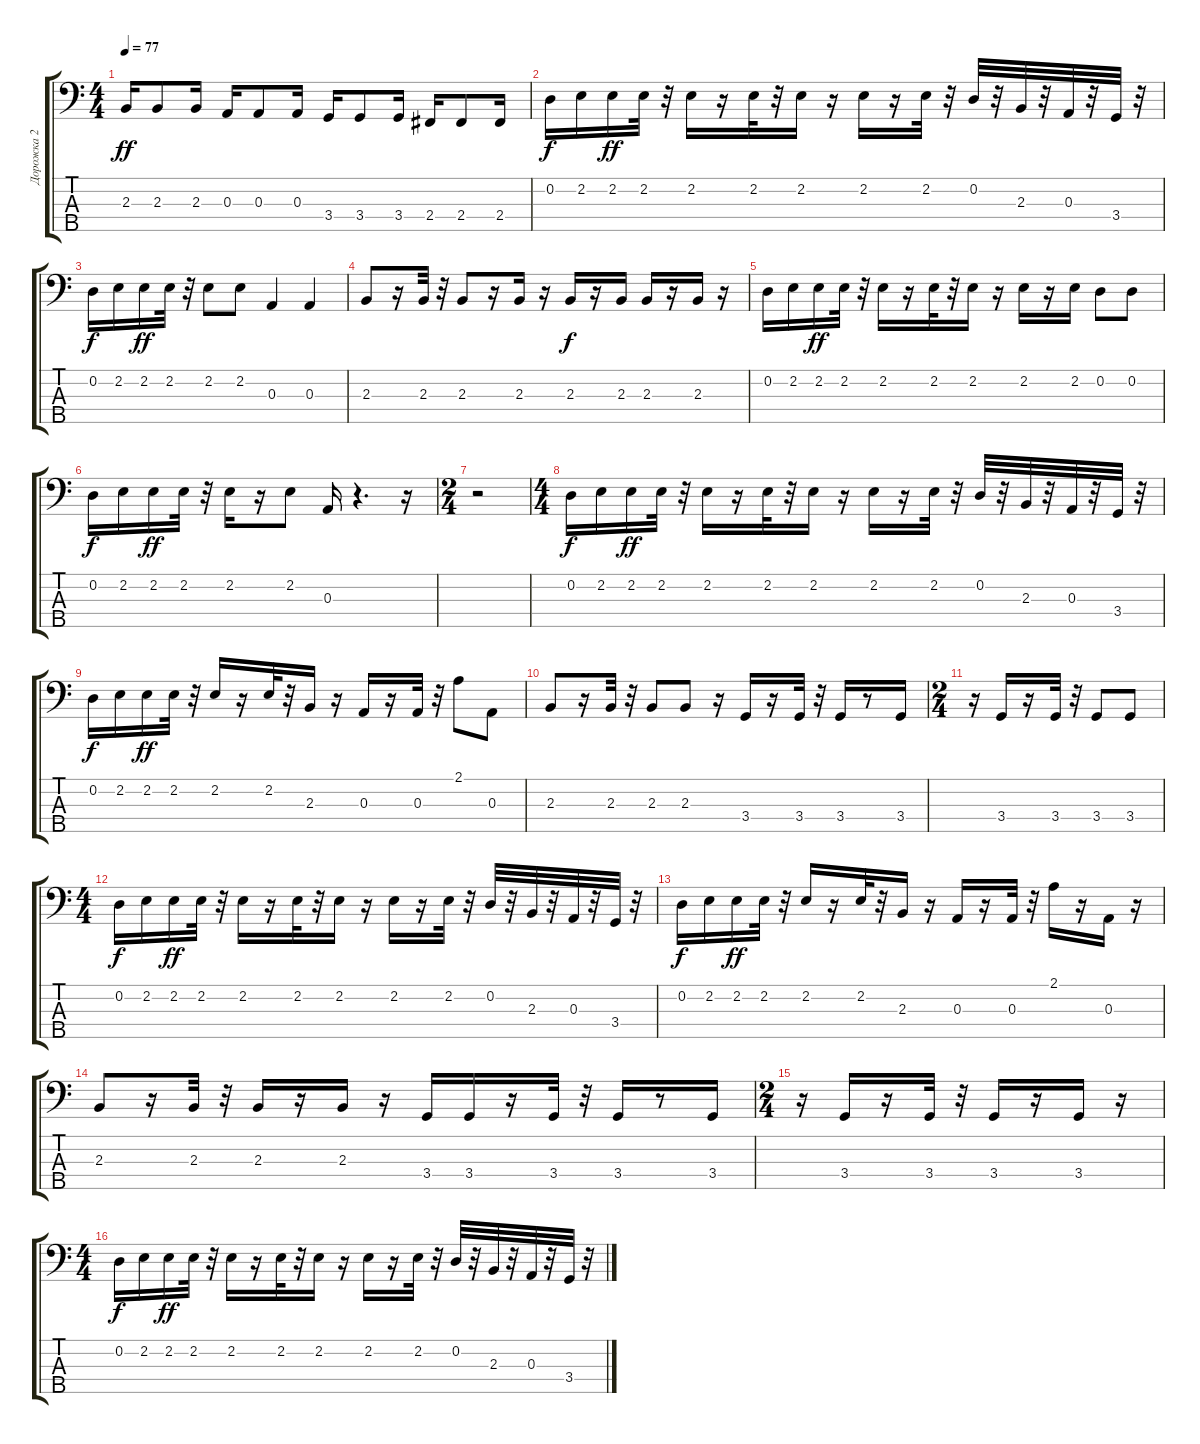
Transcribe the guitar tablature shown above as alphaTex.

\track ("Дорожка 2" "Дорожка 2") {instrument electricbassfinger}
\staff {score tabs}
\tuning (G2 D2 A1 E1 B0) {hide}
\ts (4 4)
\tempo 77
\clef f4
\ks c
2.3.16{dy ff} 2.3.8 2.3.16 0.3.16 0.3.8 0.3.16 3.4.16 3.4.8 3.4.16 2.4.16 2.4.8 2.4.16 |
0.2.16{dy f} 2.2.16 2.2.16{dy ff} 2.2.32 r.32 2.2.16 r.16 2.2.32 r.32 2.2.16 r.16 2.2.16 r.16 2.2.32 r.32 0.2.32 r.32 2.3.32 r.32 0.3.32 r.32 3.4.32 r.32 |
0.2.16{dy f} 2.2.16 2.2.16{dy ff} 2.2.32 r.32 2.2.8 2.2.8 0.3.4 0.3.4 |
2.3.8 r.16 2.3.32 r.32 2.3.8 r.16 2.3.16 r.16 2.3.16{dy f} r.16 2.3.16 2.3.16 r.16 2.3.16 r.16 |
0.2.16 2.2.16 2.2.16{dy ff} 2.2.32 r.32 2.2.16 r.16 2.2.32 r.32 2.2.16 r.16 2.2.16 r.16 2.2.16 0.2.8 0.2.8 |
0.2.16{dy f} 2.2.16 2.2.16{dy ff} 2.2.32 r.32 2.2.16 r.16 2.2.8 0.3.16 r.4{d} r.16 |
\ts (2 4)
r.2 |
\ts (4 4)
0.2.16{dy f} 2.2.16 2.2.16{dy ff} 2.2.32 r.32 2.2.16 r.16 2.2.32 r.32 2.2.16 r.16 2.2.16 r.16 2.2.32 r.32 0.2.32 r.32 2.3.32 r.32 0.3.32 r.32 3.4.32 r.32 |
0.2.16{dy f} 2.2.16 2.2.16{dy ff} 2.2.32 r.32 2.2.16 r.16 2.2.32 r.32 2.3.16 r.16 0.3.16 r.16 0.3.32 r.32 2.1.8 0.3.8 |
2.3.8 r.16 2.3.32 r.32 2.3.8 2.3.8 r.16 3.4.16 r.16 3.4.32 r.32 3.4.16 r.8 3.4.16 |
\ts (2 4)
r.16 3.4.16 r.16 3.4.32 r.32 3.4.8 3.4.8 |
\ts (4 4)
0.2.16{dy f} 2.2.16 2.2.16{dy ff} 2.2.32 r.32 2.2.16 r.16 2.2.32 r.32 2.2.16 r.16 2.2.16 r.16 2.2.32 r.32 0.2.32 r.32 2.3.32 r.32 0.3.32 r.32 3.4.32 r.32 |
0.2.16{dy f} 2.2.16 2.2.16{dy ff} 2.2.32 r.32 2.2.16 r.16 2.2.32 r.32 2.3.16 r.16 0.3.16 r.16 0.3.32 r.32 2.1.16 r.16 0.3.16 r.16 |
2.3.8 r.16 2.3.32 r.32 2.3.16 r.16 2.3.16 r.16 3.4.16 3.4.16 r.16 3.4.32 r.32 3.4.16 r.8 3.4.16 |
\ts (2 4)
r.16 3.4.16 r.16 3.4.32 r.32 3.4.16 r.16 3.4.16 r.16 |
\ts (4 4)
0.2.16{dy f} 2.2.16 2.2.16{dy ff} 2.2.32 r.32 2.2.16 r.16 2.2.32 r.32 2.2.16 r.16 2.2.16 r.16 2.2.32 r.32 0.2.32 r.32 2.3.32 r.32 0.3.32 r.32 3.4.32 r.32
